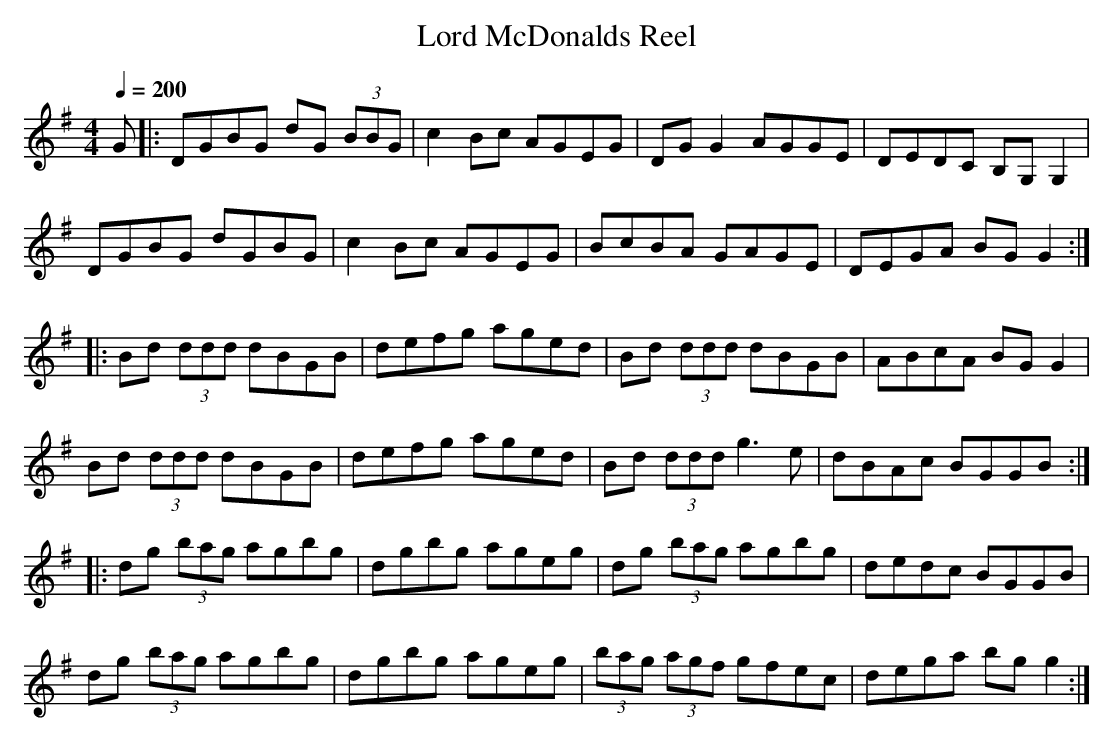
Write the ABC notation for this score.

X:1
T:Lord McDonalds Reel
M:4/4
L:1/8
Q:1/4=200
K:G
G|:DGBG dG (3BBG|c2Bc AGEG|DGG2 AGGE|DEDC B,G,G,2|
DGBG dGBG|c2Bc AGEG|BcBA GAGE|DEGA BGG2:|
|:Bd (3ddd dBGB|defg aged|Bd (3ddd dBGB|ABcA BGG2|
Bd (3ddd dBGB|defg aged|Bd (3ddd g3e|dBAc BGGB:|
|:dg (3bag agbg|dgbg ageg|dg (3bag agbg|dedc BGGB|
dg (3bag agbg|dgbg ageg|(3bag  (3agf gfec|dega bgg2:|
